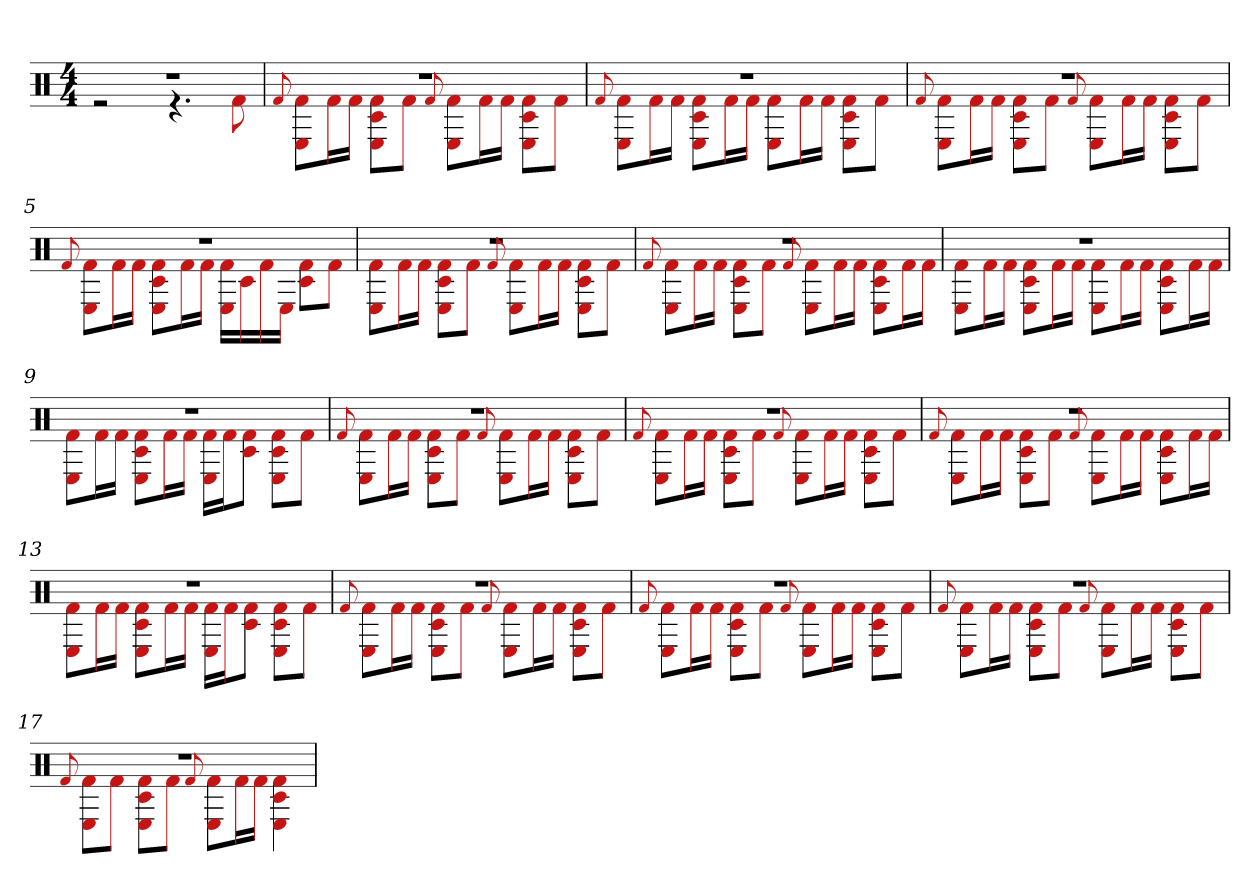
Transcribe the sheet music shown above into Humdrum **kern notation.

**kern
*part1
*staff1
*clefX
*k[]
*M4/4
=1
*^
1r	2r
.	4.r
.	8f#
=2	=2
.	8qqf#
1r	8f# 8EL
.	16f#L
.	16f#JJ
.	8E 8f# 8c#L
.	8f#J
.	8qqf#
.	8E 8f#L
.	16f#L
.	16f#JJ
.	8E 8c# 8f#L
.	8f#J
=3	=3
.	8qqf#
1r	8f# 8EL
.	16f#L
.	16f#JJ
.	8f# 8E 8c#L
.	16f#L
.	16f#JJ
.	8E 8f#L
.	16f#L
.	16f#JJ
.	8f# 8c# 8EL
.	8f#J
=4	=4
.	8qqf#
1r	8E 8f#L
.	16f#L
.	16f#JJ
.	8f# 8E 8c#L
.	8f#J
.	8qqf#
.	8E 8f#L
.	16f#L
.	16f#JJ
.	8E 8f# 8c#L
.	8f#J
=5	=5
.	8qqf#
1r	8E 8f#L
.	16f#L
.	16f#JJ
.	8E 8f# 8c#L
.	16f#L
.	16f#JJ
.	16f# 16ELL
.	16c#
.	16f#
.	16EJJ
.	8c# 8f#L
.	8f#J
=6	=6
1r	8E 8f#L
.	16f#L
.	16f#JJ
.	8E 8f# 8c#L
.	8f#J
.	8qqf#
.	8E 8f#L
.	16f#L
.	16f#JJ
.	8E 8f# 8c#L
.	8f#J
=7	=7
.	8qqf#
1r	8E 8f#L
.	16f#L
.	16f#JJ
.	8E 8c# 8f#L
.	8f#J
.	8qqf#
.	8E 8f#L
.	16f#L
.	16f#JJ
.	8E 8c# 8f#L
.	16f#L
.	16f#JJ
=8	=8
1r	8E 8f#L
.	16f#L
.	16f#JJ
.	8E 8f# 8c#L
.	16f#L
.	16f#JJ
.	8E 8f#L
.	16f#L
.	16f#JJ
.	8E 8f# 8c#L
.	16f#L
.	16f#JJ
=9	=9
1r	8E 8f#L
.	16f#L
.	16f#JJ
.	8E 8f# 8c#L
.	16f#L
.	16f#JJ
.	16E 16f#LL
.	16f#J
.	8f# 8c#J
.	8f# 8E 8c#L
.	8f#J
=10	=10
.	8qqf#
1r	8E 8f#L
.	16f#L
.	16f#JJ
.	8E 8f# 8c#L
.	8f#J
.	8qqf#
.	8E 8f#L
.	16f#L
.	16f#JJ
.	8E 8c# 8f#L
.	8f#J
=11	=11
.	8qqf#
1r	8E 8f#L
.	16f#L
.	16f#JJ
.	8c# 8f# 8EL
.	8f#J
.	8qqf#
.	8E 8f#L
.	16f#L
.	16f#JJ
.	8E 8f# 8c#L
.	8f#J
=12	=12
.	8qqf#
1r	8E 8f#L
.	16f#L
.	16f#JJ
.	8E 8c# 8f#L
.	8f#J
.	8qqf#
.	8E 8f#L
.	16f#L
.	16f#JJ
.	8E 8c# 8f#L
.	16f#L
.	16f#JJ
=13	=13
1r	8E 8f#L
.	16f#L
.	16f#JJ
.	8f# 8E 8c#L
.	16f#L
.	16f#JJ
.	16E 16f#LL
.	16f#J
.	8c# 8f#J
.	8E 8f# 8c#L
.	8f#J
=14	=14
.	8qqf#
1r	8E 8f#L
.	16f#L
.	16f#JJ
.	8E 8f# 8c#L
.	8f#J
.	8qqf#
.	8E 8f#L
.	16f#L
.	16f#JJ
.	8E 8c# 8f#L
.	8f#J
=15	=15
.	8qqf#
1r	8E 8f#L
.	16f#L
.	16f#JJ
.	8E 8f# 8c#L
.	8f#J
.	8qqf#
.	8E 8f#L
.	16f#L
.	16f#JJ
.	8E 8f# 8c#L
.	8f#J
=16	=16
.	8qqf#
1r	8E 8f#L
.	16f#L
.	16f#JJ
.	8E 8f# 8c#L
.	8f#J
.	8qqf#
.	8E 8f#L
.	16f#L
.	16f#JJ
.	8E 8f# 8c#L
.	8f#J
=17	=17
.	8qqf#
1r	8E 8f#L
.	8f#J
.	8E 8c# 8f#L
.	8f#J
.	8qqf#
.	8E 8f#L
.	16f#L
.	16f#JJ
.	4E 4f# 4c#
*v	*v
=
*-
